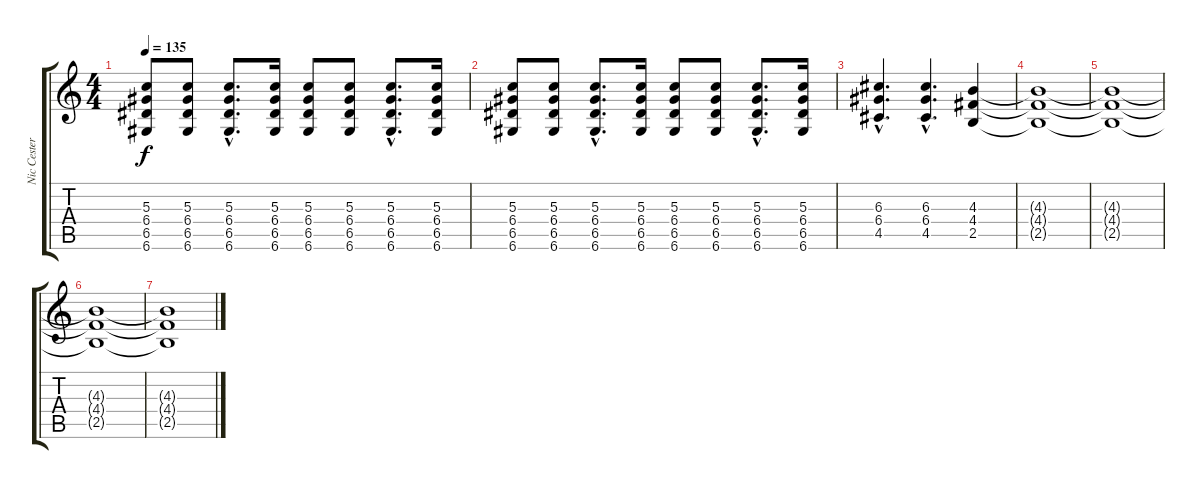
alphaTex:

\track ("Nic Cester - Guitar I" "Nic Cester") {instrument overdrivenguitar}
\staff {score tabs}
\tuning (E4 B3 G3 D3 A2 D2) {hide}
\ts (4 4)
\tempo 135
\clef g2
\ks c
(5.3 6.4 6.5 6.6).8{dy f} (5.3 6.4 6.5 6.6).8 (5.3{hac} 6.4{hac} 6.5{hac} 6.6{hac}).8{d} (5.3 6.4 6.5 6.6).16 (5.3 6.4 6.5 6.6).8 (5.3 6.4 6.5 6.6).8 (5.3{hac} 6.4{hac} 6.5{hac} 6.6{hac}).8{d} (5.3 6.4 6.5 6.6).16 |
(5.3 6.4 6.5 6.6).8 (5.3 6.4 6.5 6.6).8 (5.3{hac} 6.4{hac} 6.5{hac} 6.6{hac}).8{d} (5.3 6.4 6.5 6.6).16 (5.3 6.4 6.5 6.6).8 (5.3 6.4 6.5 6.6).8 (5.3{hac} 6.4{hac} 6.5{hac} 6.6{hac}).8{d} (5.3 6.4 6.5 6.6).16 |
(6.3{hac} 6.4{hac} 4.5{hac}).4{d} (6.3{hac} 6.4{hac} 4.5{hac}).4{d} (4.3 4.4 2.5).4 |
(4.3{t} 4.4{t} 2.5{t}).1 |
(4.3{t} 4.4{t} 2.5{t}).1{volume 0} |
(4.3{t} 4.4{t} 2.5{t}).1 |
(4.3{t} 4.4{t} 2.5{t}).1
